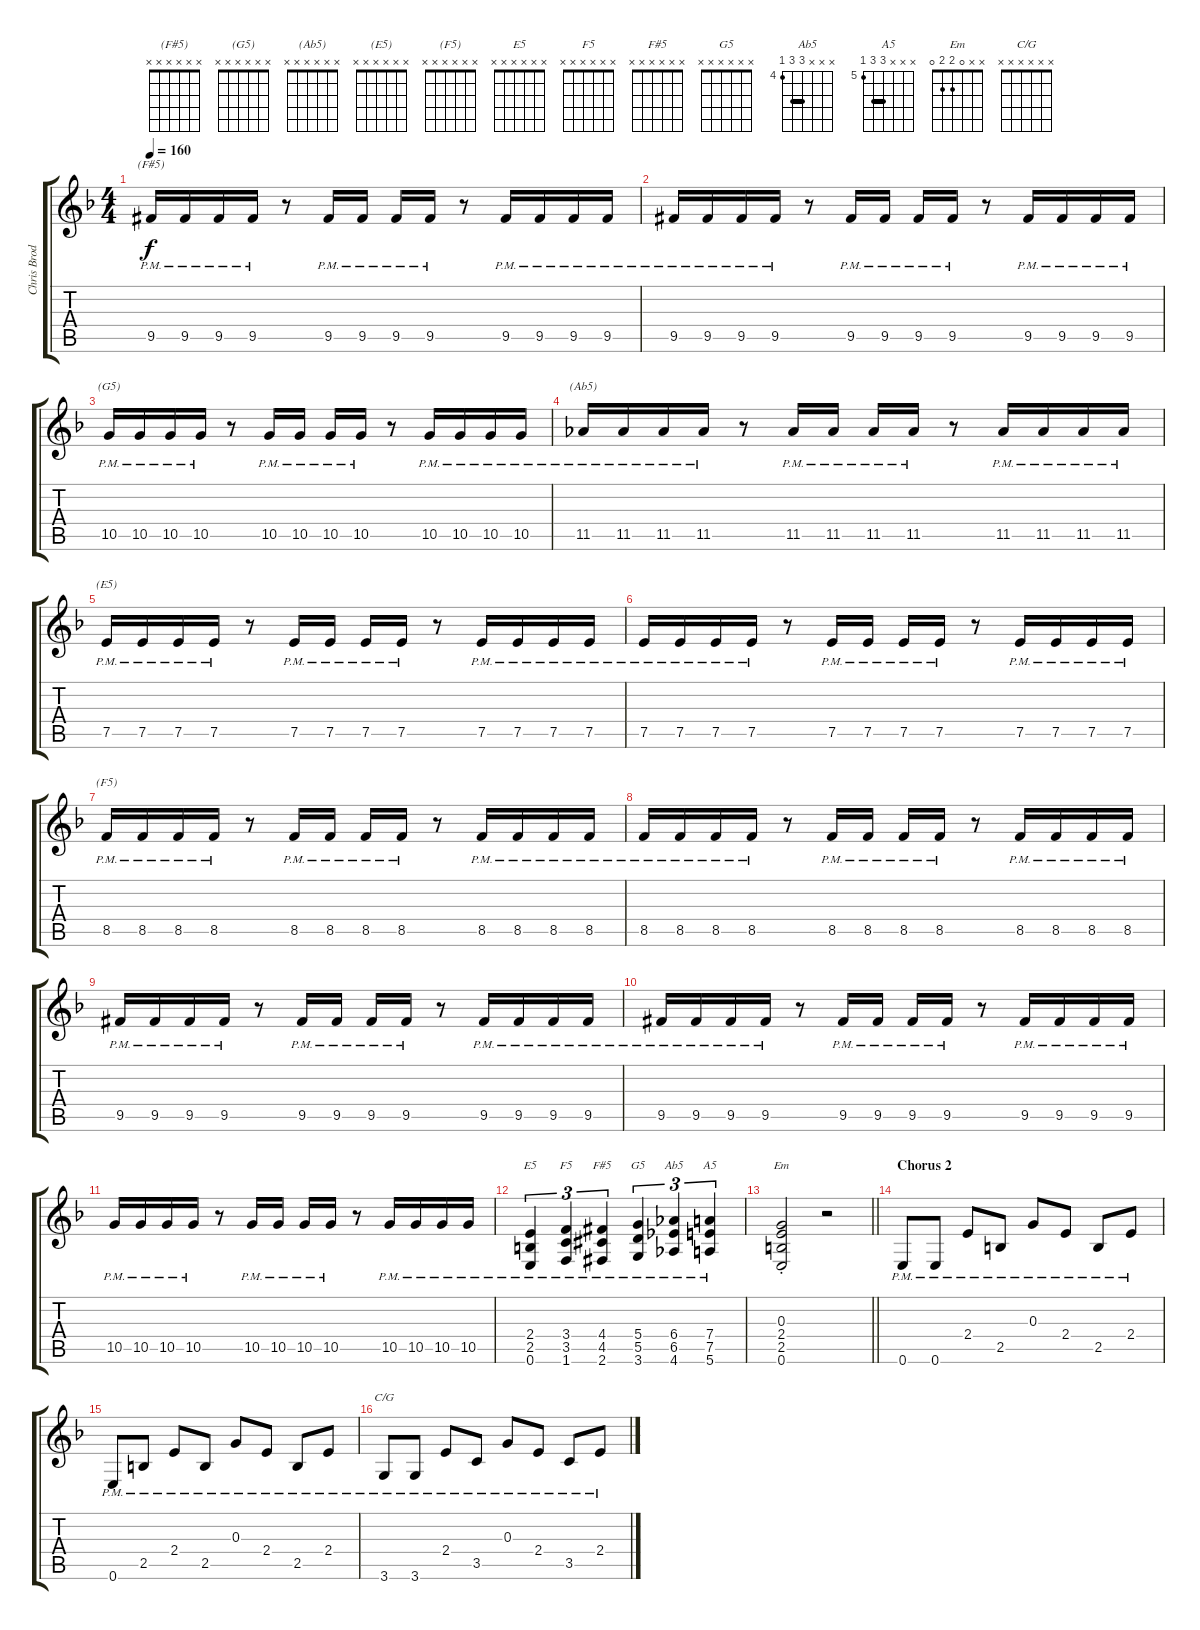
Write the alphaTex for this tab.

\track ("Chris Broderick - Rhythm 2" "Chris Brod") {instrument distortionguitar}
\staff {score tabs}
\tuning (E4 B3 G3 D3 A2 E2) {hide}
\chord ("(F#5)" x x x x x x)
\chord ("(G5)" x x x x x x)
\chord ("(Ab5)" x x x x x x)
\chord ("(E5)" x x x x x x)
\chord ("(F5)" x x x x x x)
\chord ("E5" x x x x x x)
\chord ("F5" x x x x x x)
\chord ("F#5" x x x x x x)
\chord ("G5" x x x x x x)
\chord ("Ab5" x x x 6 6 4) {firstfret 4 barre 6}
\chord ("A5" x x x 7 7 5) {firstfret 5 barre 7}
\chord ("Em" x x 0 2 2 0)
\chord ("C/G" x x x x x x)
\ts (4 4)
\tempo 160
\clef g2
\ks f
9.5{pm acc #}.16{ch "(F#5)" dy f} 9.5{pm acc #}.16 9.5{pm acc #}.16 9.5{pm acc #}.16 r.8 9.5{pm acc #}.16 9.5{pm acc #}.16 9.5{pm acc #}.16 9.5{pm acc #}.16 r.8 9.5{pm acc #}.16 9.5{pm acc #}.16 9.5{pm acc #}.16 9.5{pm acc #}.16 |
9.5{pm acc #}.16 9.5{pm acc #}.16 9.5{pm acc #}.16 9.5{pm acc #}.16 r.8 9.5{pm acc #}.16 9.5{pm acc #}.16 9.5{pm acc #}.16 9.5{pm acc #}.16 r.8 9.5{pm acc #}.16 9.5{pm acc #}.16 9.5{pm acc #}.16 9.5{pm acc #}.16 |
10.5{pm}.16{ch "(G5)"} 10.5{pm}.16 10.5{pm}.16 10.5{pm}.16 r.8 10.5{pm}.16 10.5{pm}.16 10.5{pm}.16 10.5{pm}.16 r.8 10.5{pm}.16 10.5{pm}.16 10.5{pm}.16 10.5{pm}.16 |
11.5{pm}.16{ch "(Ab5)"} 11.5{pm}.16 11.5{pm}.16 11.5{pm}.16 r.8 11.5{pm}.16 11.5{pm}.16 11.5{pm}.16 11.5{pm}.16 r.8 11.5{pm}.16 11.5{pm}.16 11.5{pm}.16 11.5{pm}.16 |
7.5{pm}.16{ch "(E5)"} 7.5{pm}.16 7.5{pm}.16 7.5{pm}.16 r.8 7.5{pm}.16 7.5{pm}.16 7.5{pm}.16 7.5{pm}.16 r.8 7.5{pm}.16 7.5{pm}.16 7.5{pm}.16 7.5{pm}.16 |
7.5{pm}.16 7.5{pm}.16 7.5{pm}.16 7.5{pm}.16 r.8 7.5{pm}.16 7.5{pm}.16 7.5{pm}.16 7.5{pm}.16 r.8 7.5{pm}.16 7.5{pm}.16 7.5{pm}.16 7.5{pm}.16 |
8.5{pm}.16{ch "(F5)"} 8.5{pm}.16 8.5{pm}.16 8.5{pm}.16 r.8 8.5{pm}.16 8.5{pm}.16 8.5{pm}.16 8.5{pm}.16 r.8 8.5{pm}.16 8.5{pm}.16 8.5{pm}.16 8.5{pm}.16 |
8.5{pm}.16 8.5{pm}.16 8.5{pm}.16 8.5{pm}.16 r.8 8.5{pm}.16 8.5{pm}.16 8.5{pm}.16 8.5{pm}.16 r.8 8.5{pm}.16 8.5{pm}.16 8.5{pm}.16 8.5{pm}.16 |
9.5{pm acc #}.16 9.5{pm acc #}.16 9.5{pm acc #}.16 9.5{pm acc #}.16 r.8 9.5{pm acc #}.16 9.5{pm acc #}.16 9.5{pm acc #}.16 9.5{pm acc #}.16 r.8 9.5{pm acc #}.16 9.5{pm acc #}.16 9.5{pm acc #}.16 9.5{pm acc #}.16 |
9.5{pm acc #}.16 9.5{pm acc #}.16 9.5{pm acc #}.16 9.5{pm acc #}.16 r.8 9.5{pm acc #}.16 9.5{pm acc #}.16 9.5{pm acc #}.16 9.5{pm acc #}.16 r.8 9.5{pm acc #}.16 9.5{pm acc #}.16 9.5{pm acc #}.16 9.5{pm acc #}.16 |
10.5{pm}.16 10.5{pm}.16 10.5{pm}.16 10.5{pm}.16 r.8 10.5{pm}.16 10.5{pm}.16 10.5{pm}.16 10.5{pm}.16 r.8 10.5{pm}.16 10.5{pm}.16 10.5{pm}.16 10.5{pm}.16 |
(2.4{pm} 2.5{pm} 0.6{pm}).4{tu (3 2) ch "E5"} (3.4{pm} 3.5{pm} 1.6{pm}).4{tu (3 2) ch "F5"} (4.4{pm acc #} 4.5{pm acc #} 2.6{pm acc #}).4{tu (3 2) ch "F#5"} (5.4{pm} 5.5{pm} 3.6{pm}).4{tu (3 2) ch "G5"} (6.4{pm} 6.5{pm} 4.6{pm}).4{tu (3 2) ch "Ab5"} (7.4{pm} 7.5{pm} 5.6{pm}).4{tu (3 2) ch "A5"} |
\barLineRight lightlight
(0.3{st} 2.4{st} 2.5{st} 0.6{st}).2{ch "Em"} r.2 |
\section ("" "Chorus 2")
0.6{pm}.8 0.6{pm}.8 2.4{pm}.8 2.5{pm}.8 0.3{pm}.8 2.4{pm}.8 2.5{pm}.8 2.4{pm}.8 |
0.6{pm}.8 2.5{pm}.8 2.4{pm}.8 2.5{pm}.8 0.3{pm}.8 2.4{pm}.8 2.5{pm}.8 2.4{pm}.8 |
3.6{pm}.8{ch "C/G"} 3.6{pm}.8 2.4{pm}.8 3.5{pm}.8 0.3{pm}.8 2.4{pm}.8 3.5{pm}.8 2.4{pm}.8
